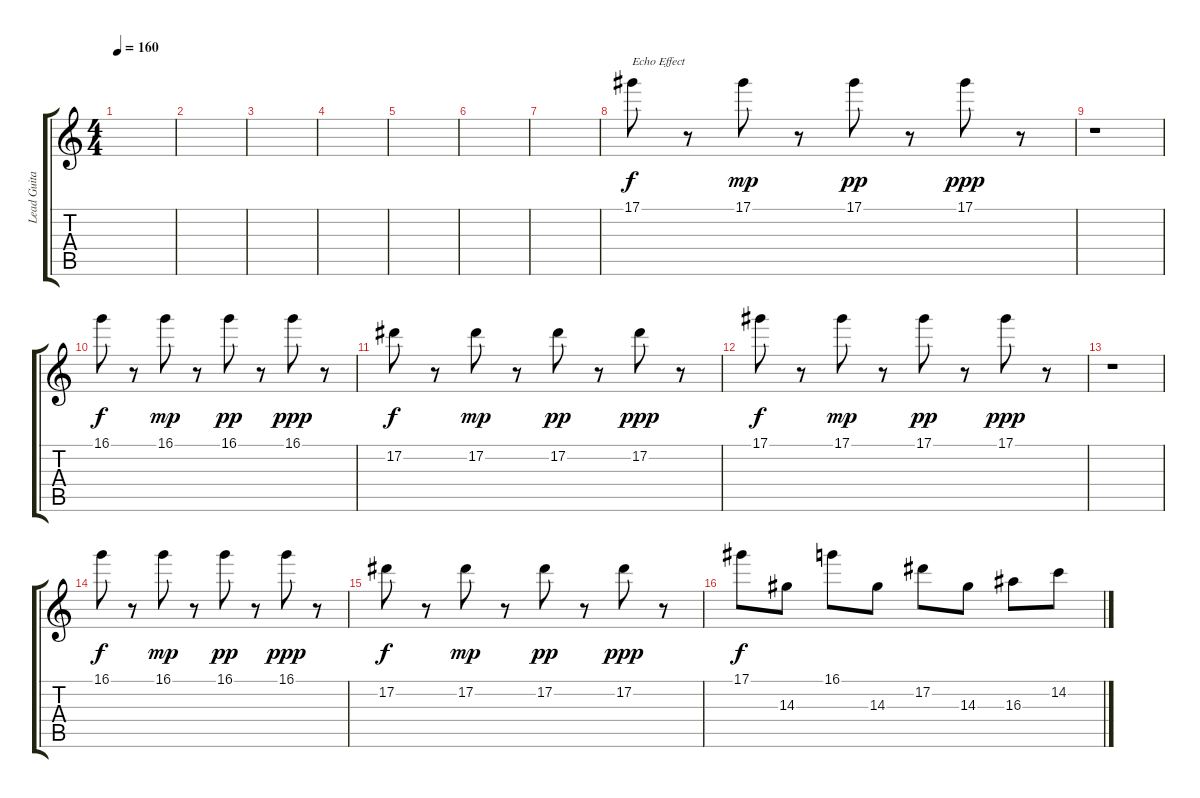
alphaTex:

\track ("Lead Guitar (Drop C#)" "Lead Guita") {instrument distortionguitar}
\staff {score tabs}
\tuning (Eb4 Bb3 Gb3 Db3 Ab2 Db2) {hide}
\ts (4 4)
\tempo 160
\clef g2
\ks c
|
|
|
|
|
|
|
17.1.8{txt "Echo Effect"} r.8 17.1.8{dy mp} r.8 17.1.8{dy pp} r.8 17.1.8{dy ppp} r.8 |
r.1 |
16.1.8{dy f} r.8 16.1.8{dy mp} r.8 16.1.8{dy pp} r.8 16.1.8{dy ppp} r.8 |
17.2.8{dy f} r.8 17.2.8{dy mp} r.8 17.2.8{dy pp} r.8 17.2.8{dy ppp} r.8 |
17.1.8{dy f} r.8 17.1.8{dy mp} r.8 17.1.8{dy pp} r.8 17.1.8{dy ppp} r.8 |
r.1 |
16.1.8{dy f} r.8 16.1.8{dy mp} r.8 16.1.8{dy pp} r.8 16.1.8{dy ppp} r.8 |
17.2.8{dy f} r.8 17.2.8{dy mp} r.8 17.2.8{dy pp} r.8 17.2.8{dy ppp} r.8 |
17.1.8{dy f} 14.3.8 16.1.8 14.3.8 17.2.8 14.3.8 16.3.8 14.2.8
